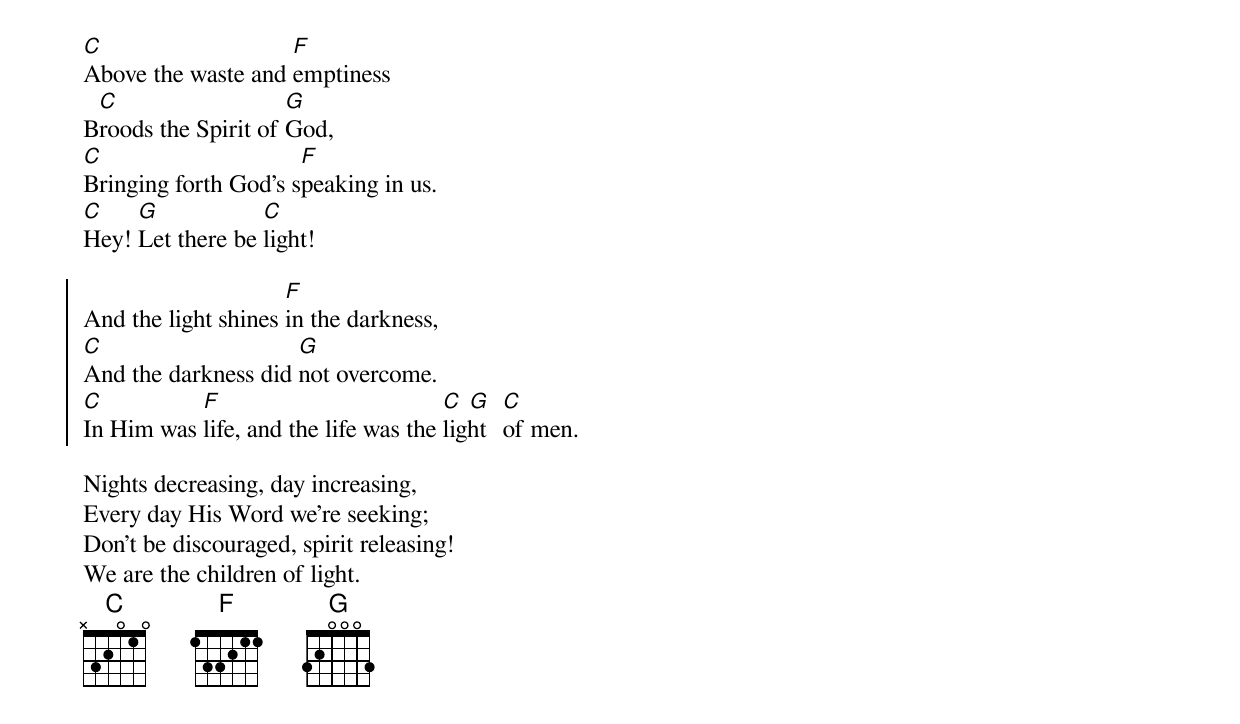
[C]Above the waste and [F]emptiness
B[C]roods the Spirit of [G]God,
[C]Bringing forth God’s s[F]peaking in us.
[C]Hey! [G]Let there be [C]light!

{start_of_chorus}
And the light shines [F]in the darkness,
[C]And the darkness did [G]not overcome.
[C]In Him was [F]life, and the life was the [C  G  ]light [C]of men.
{end_of_chorus}

Nights decreasing, day increasing,
Every day His Word we’re seeking;
Don’t be discouraged, spirit releasing!
We are the children of light.
